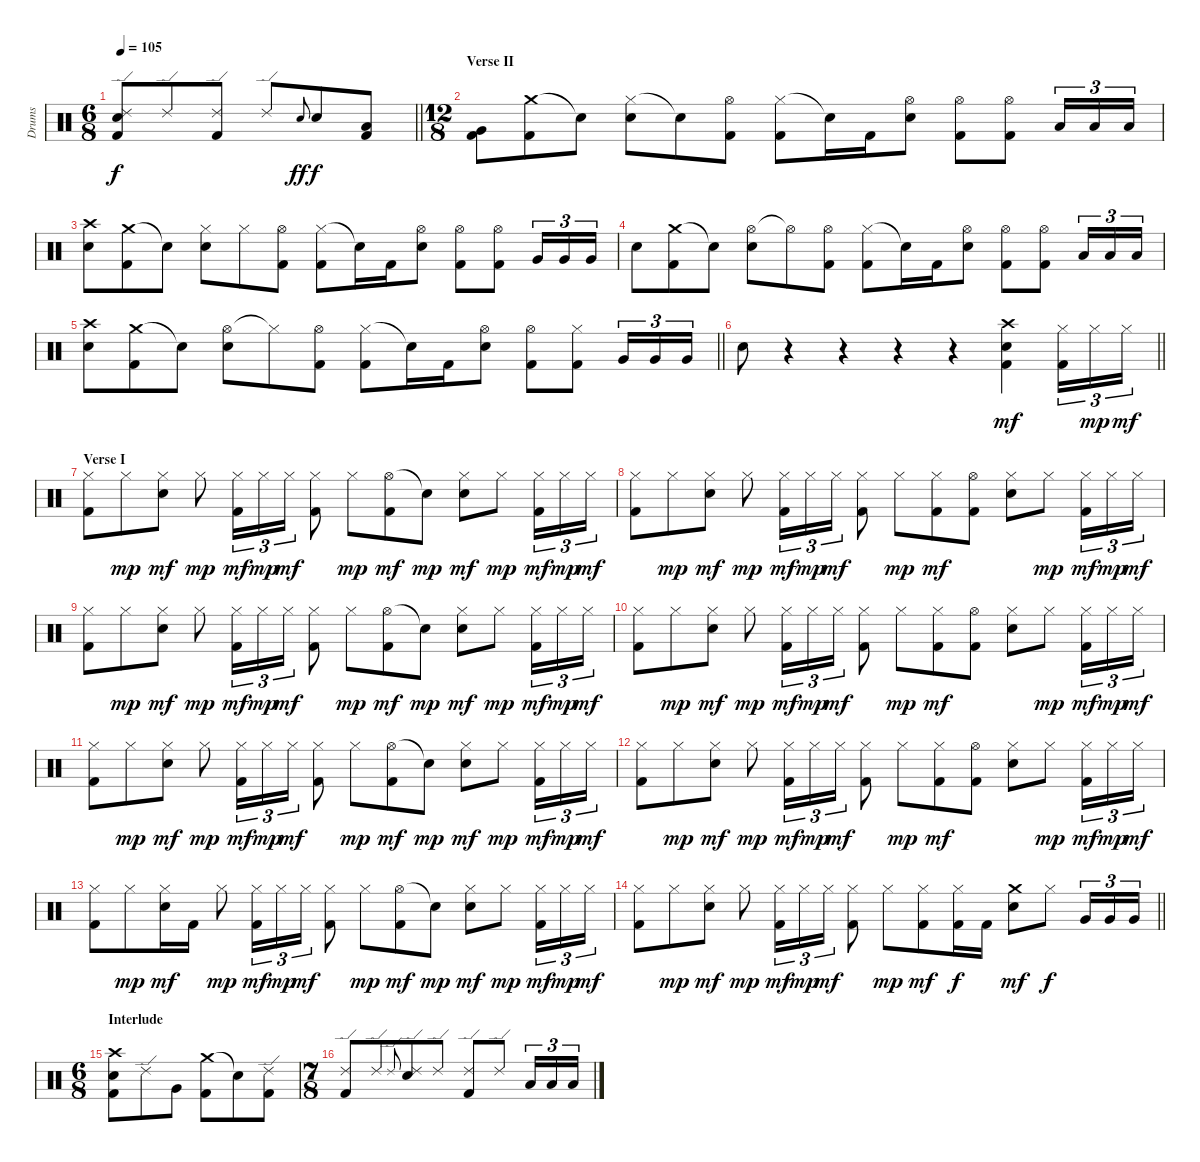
\track ("Drums" "Drums") {instrument percussion}
\staff {score}
\articulation defaults
\ts (6 8)
\tempo 105
\clef neutral
\barLineRight lightlight
\ks c
("Ride (edge) 2" "Snare (hit) 2" "Kick (hit) 2").8{dy f} "Ride (edge) 2".8 ("Ride (edge) 2" "Kick (hit) 2").8 "Ride (edge) 2".8 "Snare (hit) 2".8{gr onbeat dy ff} "Snare (hit) 2".8{dy f} ("Low Tom (hit)" "Kick (hit) 2").8 |
\ts (12 8)
\section ("" "Verse II")
("Very Low Tom (hit)" "Kick (hit) 2").8 ("Crash medium (hit)" "Kick (hit) 2").8 "Snare (hit)"{t}.8 ("Hi-Hat (closed)" "Snare (hit) 2").8 "Snare (hit)"{t}.8 ("Hi-Hat (open)" "Kick (hit) 2").8 ("Hi-Hat (closed)" "Kick (hit) 2").8 "Snare (hit)"{t}.16 "Kick (hit) 2".16 ("Hi-Hat (open)" "Snare (hit) 2").8 ("Hi-Hat (open)" "Kick (hit) 2").8 ("Hi-Hat (open)" "Kick (hit) 2").8 "Low Tom (hit)".16{tu (3 2)} "Low Tom (hit)".16{tu (3 2)} "Low Tom (hit)".16{tu (3 2)} |
("Crash high (hit)" "Snare (hit) 2").8 ("Crash medium (hit)" "Kick (hit) 2").8 "Snare (hit)"{t}.8 ("Hi-Hat (closed)" "Snare (hit) 2").8 "Hi-Hat (closed)".8 ("Hi-Hat (open)" "Kick (hit) 2").8 ("Hi-Hat (closed)" "Kick (hit) 2").8 "Snare (hit)"{t}.16 "Kick (hit) 2".16 ("Hi-Hat (open)" "Snare (hit) 2").8 ("Hi-Hat (open)" "Kick (hit) 2").8 ("Hi-Hat (open)" "Kick (hit) 2").8 "Very Low Tom (hit)".16{tu (3 2)} "Very Low Tom (hit)".16{tu (3 2)} "Very Low Tom (hit)".16{tu (3 2)} |
"Snare (hit) 2".8 ("Crash medium (hit)" "Kick (hit) 2").8 "Snare (hit)"{t}.8 ("Hi-Hat (open)" "Snare (hit) 2").8 "Hi-Hat (open)"{t}.8 ("Hi-Hat (open)" "Kick (hit) 2").8 ("Hi-Hat (closed)" "Kick (hit) 2").8 "Snare (hit)"{t}.16 "Kick (hit) 2".16 ("Hi-Hat (open)" "Snare (hit) 2").8 ("Hi-Hat (open)" "Kick (hit) 2").8 ("Hi-Hat (open)" "Kick (hit) 2").8 "Low Tom (hit)".16{tu (3 2)} "Low Tom (hit)".16{tu (3 2)} "Low Tom (hit)".16{tu (3 2)} |
\barLineRight lightlight
("Crash high (hit)" "Snare (hit) 2").8 ("Crash medium (hit)" "Kick (hit) 2").8 "Snare (hit)"{t}.8 ("Hi-Hat (open)" "Snare (hit) 2").8 "Hi-Hat (closed)"{t}.8 ("Hi-Hat (open)" "Kick (hit) 2").8 ("Hi-Hat (closed)" "Kick (hit) 2").8 "Snare (hit)"{t}.16 "Kick (hit) 2".16 ("Hi-Hat (open)" "Snare (hit) 2").8 ("Hi-Hat (open)" "Kick (hit) 2").8 ("Hi-Hat (closed)" "Kick (hit) 2").8 "Very Low Tom (hit)".16{tu (3 2)} "Very Low Tom (hit)".16{tu (3 2)} "Very Low Tom (hit)".16{tu (3 2)} |
\barLineRight lightlight "Snare (hit) 2".8
r.4 r.4 r.4 r.4 ("Crash high (hit)" "Snare (hit) 2" "Kick (hit) 2").4{dy mf} ("Hi-Hat (closed)" "Kick (hit) 2").16{tu (3 2)} "Hi-Hat (closed)".16{tu (3 2) dy mp} "Hi-Hat (closed)".16{tu (3 2) dy mf} |
\section ("" "Verse I")
("Hi-Hat (closed)" "Kick (hit) 2").8 "Hi-Hat (closed)".8{dy mp} ("Hi-Hat (closed)" "Snare (hit) 2").8{dy mf} "Hi-Hat (closed)".8{dy mp} ("Hi-Hat (closed)" "Kick (hit) 2").16{tu (3 2) dy mf} "Hi-Hat (closed)".16{tu (3 2) dy mp} "Hi-Hat (closed)".16{tu (3 2) dy mf} ("Hi-Hat (closed)" "Kick (hit) 2").8 "Hi-Hat (closed)".8{dy mp} ("Hi-Hat (open)" "Kick (hit) 2").8{dy mf} "Snare (hit)"{t}.8{dy mp} ("Hi-Hat (closed)" "Snare (hit) 2").8{dy mf} "Hi-Hat (closed)".8{dy mp} ("Hi-Hat (closed)" "Kick (hit) 2").16{tu (3 2) dy mf} "Hi-Hat (closed)".16{tu (3 2) dy mp} "Hi-Hat (closed)".16{tu (3 2) dy mf} |
("Hi-Hat (closed)" "Kick (hit) 2").8 "Hi-Hat (closed)".8{dy mp} ("Hi-Hat (closed)" "Snare (hit) 2").8{dy mf} "Hi-Hat (closed)".8{dy mp} ("Hi-Hat (closed)" "Kick (hit) 2").16{tu (3 2) dy mf} "Hi-Hat (closed)".16{tu (3 2) dy mp} "Hi-Hat (closed)".16{tu (3 2) dy mf} ("Hi-Hat (closed)" "Kick (hit) 2").8 "Hi-Hat (closed)".8{dy mp} ("Hi-Hat (closed)" "Kick (hit) 2").8{dy mf} ("Hi-Hat (open)" "Kick (hit) 2").8 ("Hi-Hat (closed)" "Snare (hit) 2").8 "Hi-Hat (closed)".8{dy mp} ("Hi-Hat (closed)" "Kick (hit) 2").16{tu (3 2) dy mf} "Hi-Hat (closed)".16{tu (3 2) dy mp} "Hi-Hat (closed)".16{tu (3 2) dy mf} |
("Hi-Hat (closed)" "Kick (hit) 2").8 "Hi-Hat (closed)".8{dy mp} ("Hi-Hat (closed)" "Snare (hit) 2").8{dy mf} "Hi-Hat (closed)".8{dy mp} ("Hi-Hat (closed)" "Kick (hit) 2").16{tu (3 2) dy mf} "Hi-Hat (closed)".16{tu (3 2) dy mp} "Hi-Hat (closed)".16{tu (3 2) dy mf} ("Hi-Hat (closed)" "Kick (hit) 2").8 "Hi-Hat (closed)".8{dy mp} ("Hi-Hat (open)" "Kick (hit) 2").8{dy mf} "Snare (hit)"{t}.8{dy mp} ("Hi-Hat (closed)" "Snare (hit) 2").8{dy mf} "Hi-Hat (closed)".8{dy mp} ("Hi-Hat (closed)" "Kick (hit) 2").16{tu (3 2) dy mf} "Hi-Hat (closed)".16{tu (3 2) dy mp} "Hi-Hat (closed)".16{tu (3 2) dy mf} |
("Hi-Hat (closed)" "Kick (hit) 2").8 "Hi-Hat (closed)".8{dy mp} ("Hi-Hat (closed)" "Snare (hit) 2").8{dy mf} "Hi-Hat (closed)".8{dy mp} ("Hi-Hat (closed)" "Kick (hit) 2").16{tu (3 2) dy mf} "Hi-Hat (closed)".16{tu (3 2) dy mp} "Hi-Hat (closed)".16{tu (3 2) dy mf} ("Hi-Hat (closed)" "Kick (hit) 2").8 "Hi-Hat (closed)".8{dy mp} ("Hi-Hat (closed)" "Kick (hit) 2").8{dy mf} ("Hi-Hat (open)" "Kick (hit) 2").8 ("Hi-Hat (closed)" "Snare (hit) 2").8 "Hi-Hat (closed)".8{dy mp} ("Hi-Hat (closed)" "Kick (hit) 2").16{tu (3 2) dy mf} "Hi-Hat (closed)".16{tu (3 2) dy mp} "Hi-Hat (closed)".16{tu (3 2) dy mf} |
("Hi-Hat (closed)" "Kick (hit) 2").8 "Hi-Hat (closed)".8{dy mp} ("Hi-Hat (closed)" "Snare (hit) 2").8{dy mf} "Hi-Hat (closed)".8{dy mp} ("Hi-Hat (closed)" "Kick (hit) 2").16{tu (3 2) dy mf} "Hi-Hat (closed)".16{tu (3 2) dy mp} "Hi-Hat (closed)".16{tu (3 2) dy mf} ("Hi-Hat (closed)" "Kick (hit) 2").8 "Hi-Hat (closed)".8{dy mp} ("Hi-Hat (open)" "Kick (hit) 2").8{dy mf} "Snare (hit)"{t}.8{dy mp} ("Hi-Hat (closed)" "Snare (hit) 2").8{dy mf} "Hi-Hat (closed)".8{dy mp} ("Hi-Hat (closed)" "Kick (hit) 2").16{tu (3 2) dy mf} "Hi-Hat (closed)".16{tu (3 2) dy mp} "Hi-Hat (closed)".16{tu (3 2) dy mf} |
("Hi-Hat (closed)" "Kick (hit) 2").8 "Hi-Hat (closed)".8{dy mp} ("Hi-Hat (closed)" "Snare (hit) 2").8{dy mf} "Hi-Hat (closed)".8{dy mp} ("Hi-Hat (closed)" "Kick (hit) 2").16{tu (3 2) dy mf} "Hi-Hat (closed)".16{tu (3 2) dy mp} "Hi-Hat (closed)".16{tu (3 2) dy mf} ("Hi-Hat (closed)" "Kick (hit) 2").8 "Hi-Hat (closed)".8{dy mp} ("Hi-Hat (closed)" "Kick (hit) 2").8{dy mf} ("Hi-Hat (open)" "Kick (hit) 2").8 ("Hi-Hat (closed)" "Snare (hit) 2").8 "Hi-Hat (closed)".8{dy mp} ("Hi-Hat (closed)" "Kick (hit) 2").16{tu (3 2) dy mf} "Hi-Hat (closed)".16{tu (3 2) dy mp} "Hi-Hat (closed)".16{tu (3 2) dy mf} |
("Hi-Hat (closed)" "Kick (hit) 2").8 "Hi-Hat (closed)".8{dy mp} ("Hi-Hat (closed)" "Snare (hit) 2").16{dy mf} "Kick (hit) 2".16 "Hi-Hat (closed)".8{dy mp} ("Hi-Hat (closed)" "Kick (hit) 2").16{tu (3 2) dy mf} "Hi-Hat (closed)".16{tu (3 2) dy mp} "Hi-Hat (closed)".16{tu (3 2) dy mf} ("Hi-Hat (closed)" "Kick (hit) 2").8 "Hi-Hat (closed)".8{dy mp} ("Hi-Hat (open)" "Kick (hit) 2").8{dy mf} "Snare (hit)"{t}.8{dy mp} ("Hi-Hat (closed)" "Snare (hit) 2").8{dy mf} "Hi-Hat (closed)".8{dy mp} ("Hi-Hat (closed)" "Kick (hit) 2").16{tu (3 2) dy mf} "Hi-Hat (closed)".16{tu (3 2) dy mp} "Hi-Hat (closed)".16{tu (3 2) dy mf} |
\barLineRight lightlight
("Hi-Hat (closed)" "Kick (hit) 2").8 "Hi-Hat (closed)".8{dy mp} ("Hi-Hat (closed)" "Snare (hit) 2").8{dy mf} "Hi-Hat (closed)".8{dy mp} ("Hi-Hat (closed)" "Kick (hit) 2").16{tu (3 2) dy mf} "Hi-Hat (closed)".16{tu (3 2) dy mp} "Hi-Hat (closed)".16{tu (3 2) dy mf} ("Hi-Hat (closed)" "Kick (hit) 2").8 "Hi-Hat (closed)".8{dy mp} ("Hi-Hat (closed)" "Kick (hit) 2").8{dy mf} ("Hi-Hat (closed)" "Kick (hit) 2").16{dy f} "Kick (hit) 2".16 ("Crash medium (hit)" "Snare (hit) 2").8{dy mf} "Hi-Hat (closed)".8{dy f} "Very Low Tom (hit)".16{tu (3 2)} "Very Low Tom (hit)".16{tu (3 2)} "Very Low Tom (hit)".16{tu (3 2)} |
\ts (6 8)
\section ("" "Interlude")
("Crash high (hit)" "Snare (hit) 2" "Kick (hit) 2").8 "Ride (edge) 2".8 "Very Low Tom (hit)".8 ("Crash medium (hit)" "Kick (hit) 2").8 "Snare (hit)"{t}.8 ("Ride (edge) 2" "Kick (hit) 2").8 |
\ts (7 8)
("Ride (edge) 2" "Kick (hit) 2").8 "Ride (edge) 2".8 "Ride (edge) 2".8{gr onbeat} ("Ride (edge) 2" "Snare (hit) 2").8 "Ride (edge) 2".8 ("Ride (edge) 2" "Kick (hit) 2").8 "Ride (edge) 2".8 "Low Tom (hit)".16{tu (3 2)} "Low Tom (hit)".16{tu (3 2)} "Low Tom (hit)".16{tu (3 2)}
